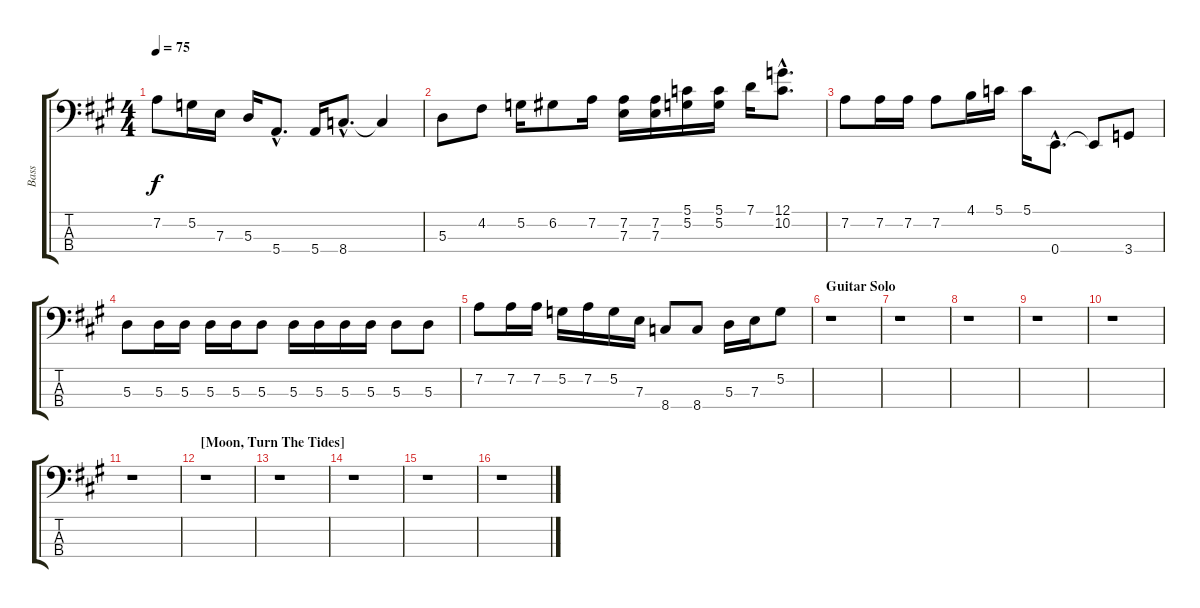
\track ("Bass" "Bass") {instrument electricbasspick}
\staff {score tabs}
\tuning (G2 D2 A1 E1) {hide}
\ts (4 4)
\tempo 75
\clef f4
\ks a
7.2.8{dy f} 5.2.16 7.3.16 5.3.16 5.4{hac}.8{d} 5.4.16 8.4{hac}.8{d} 8.4{t}.4 |
5.3.8 4.2.8 5.2.16 6.2.8 7.2.16 (7.2 7.3).16 (7.2 7.3).16 (5.1 5.2).16 (5.1 5.2).16 7.1.16 (12.1{hac} 10.2{hac}).8{d} |
7.2.8 7.2.16 7.2.16 7.2.8 4.1.16 5.1.16 5.1.16 0.4{hac}.8{d} 0.4{t}.8 3.4.8 |
5.3.8 5.3.16 5.3.16 5.3.16 5.3.16 5.3.8 5.3.16 5.3.16 5.3.16 5.3.16 5.3.8 5.3.8 |
7.2.8 7.2.16 7.2.16 5.2.16 7.2.16 5.2.16 7.3.16 8.4.8 8.4.8 5.3.16 7.3.16 5.2.8 |
\section ("" "Guitar Solo")
r.1 |
r.1 |
r.1 |
r.1 |
r.1 |
r.1 |
\section ("" "[Moon, Turn The Tides]")
r.1 |
r.1 |
r.1 |
r.1 |
r.1
